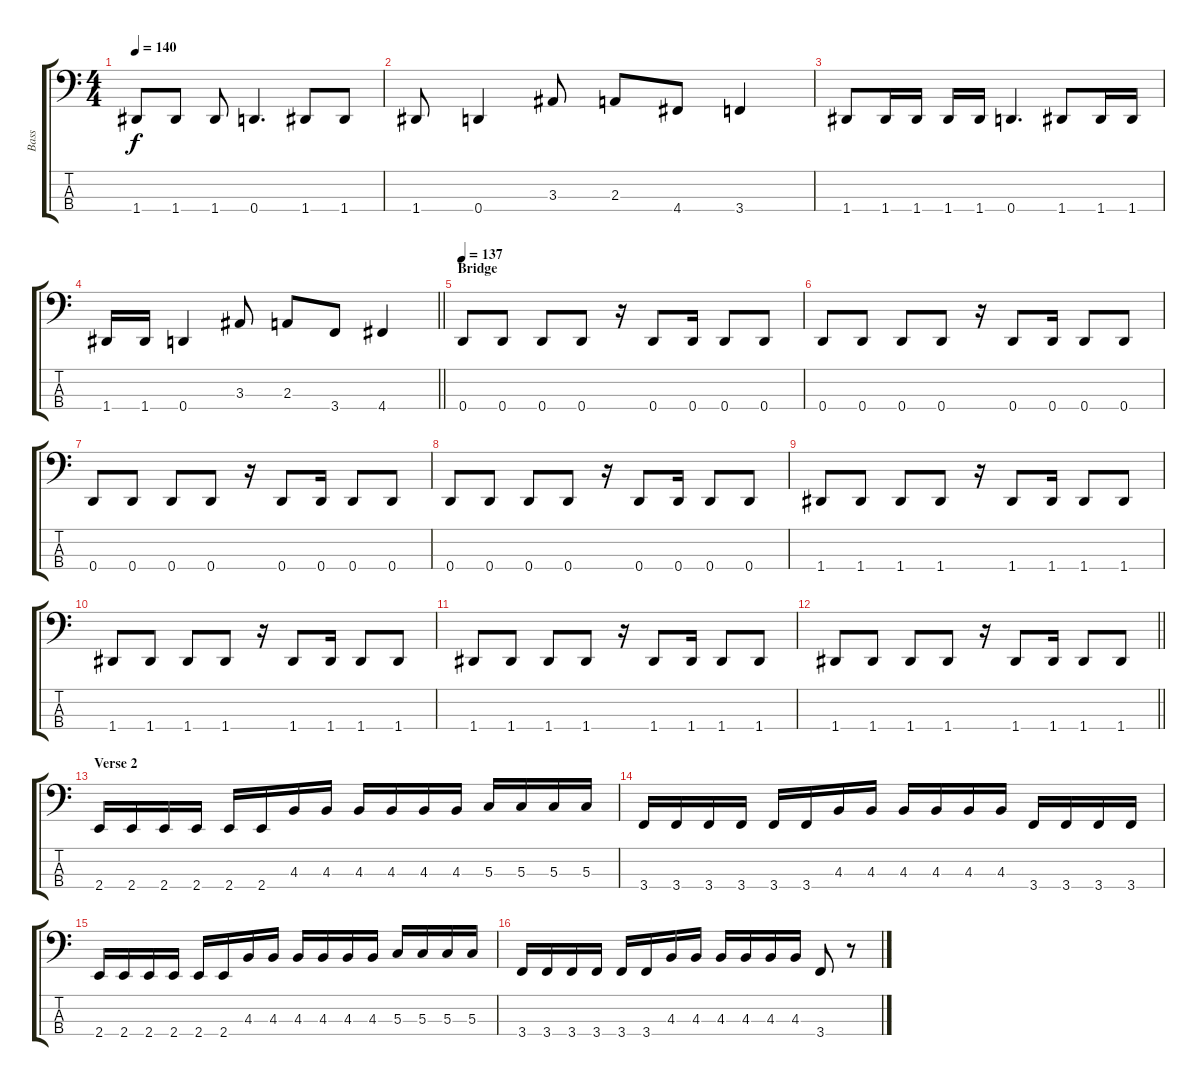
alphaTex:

\track ("Bass" "Bass") {instrument electricbassfinger}
\staff {score tabs}
\tuning (F2 C2 G1 D1) {hide}
\ts (4 4)
\tempo 140
\clef f4
\ks c
1.4.8{dy f} 1.4.8 1.4.8 0.4.4{d} 1.4.8 1.4.8 |
1.4.8 0.4.4 3.3.8 2.3.8 4.4.8 3.4.4 |
1.4.8 1.4.16 1.4.16 1.4.16 1.4.16 0.4.4{d} 1.4.8 1.4.16 1.4.16 |
\barLineRight lightlight
1.4.16 1.4.16 0.4.4 3.3.8 2.3.8 3.4.8 4.4.4 |
\section ("" "Bridge")
\tempo 137
0.4.8 0.4.8 0.4.8 0.4.8 r.16 0.4.8 0.4.16 0.4.8 0.4.8 |
0.4.8 0.4.8 0.4.8 0.4.8 r.16 0.4.8 0.4.16 0.4.8 0.4.8 |
0.4.8 0.4.8 0.4.8 0.4.8 r.16 0.4.8 0.4.16 0.4.8 0.4.8 |
0.4.8 0.4.8 0.4.8 0.4.8 r.16 0.4.8 0.4.16 0.4.8 0.4.8 |
1.4.8 1.4.8 1.4.8 1.4.8 r.16 1.4.8 1.4.16 1.4.8 1.4.8 |
1.4.8 1.4.8 1.4.8 1.4.8 r.16 1.4.8 1.4.16 1.4.8 1.4.8 |
1.4.8 1.4.8 1.4.8 1.4.8 r.16 1.4.8 1.4.16 1.4.8 1.4.8 |
\barLineRight lightlight
1.4.8 1.4.8 1.4.8 1.4.8 r.16 1.4.8 1.4.16 1.4.8 1.4.8 |
\section ("" "Verse 2")
2.4.16 2.4.16 2.4.16 2.4.16 2.4.16 2.4.16 4.3.16 4.3.16 4.3.16 4.3.16 4.3.16 4.3.16 5.3.16 5.3.16 5.3.16 5.3.16 |
3.4.16 3.4.16 3.4.16 3.4.16 3.4.16 3.4.16 4.3.16 4.3.16 4.3.16 4.3.16 4.3.16 4.3.16 3.4.16 3.4.16 3.4.16 3.4.16 |
2.4.16 2.4.16 2.4.16 2.4.16 2.4.16 2.4.16 4.3.16 4.3.16 4.3.16 4.3.16 4.3.16 4.3.16 5.3.16 5.3.16 5.3.16 5.3.16 |
3.4.16 3.4.16 3.4.16 3.4.16 3.4.16 3.4.16 4.3.16 4.3.16 4.3.16 4.3.16 4.3.16 4.3.16 3.4.8 r.8
